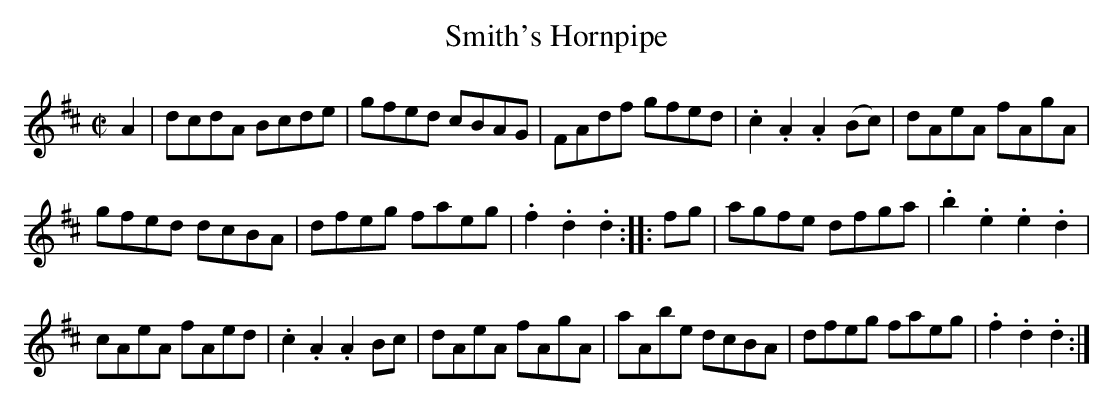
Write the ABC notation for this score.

X:1
T:Smith's Hornpipe
M:C|
L:1/8
K:D
A2|dcdA Bcde|gfed cBAG|FAdf gfed|.c2.A2.A2 (Bc)|dAeA fAgA|
gfed dcBA|dfeg faeg|.f2.d2.d2::fg|agfe dfga|.b2.e2.e2.d2|
cAeA fAed|.c2.A2.A2 Bc|dAeA fAgA|aAbe dcBA|dfeg faeg|.f2.d2.d2:|
